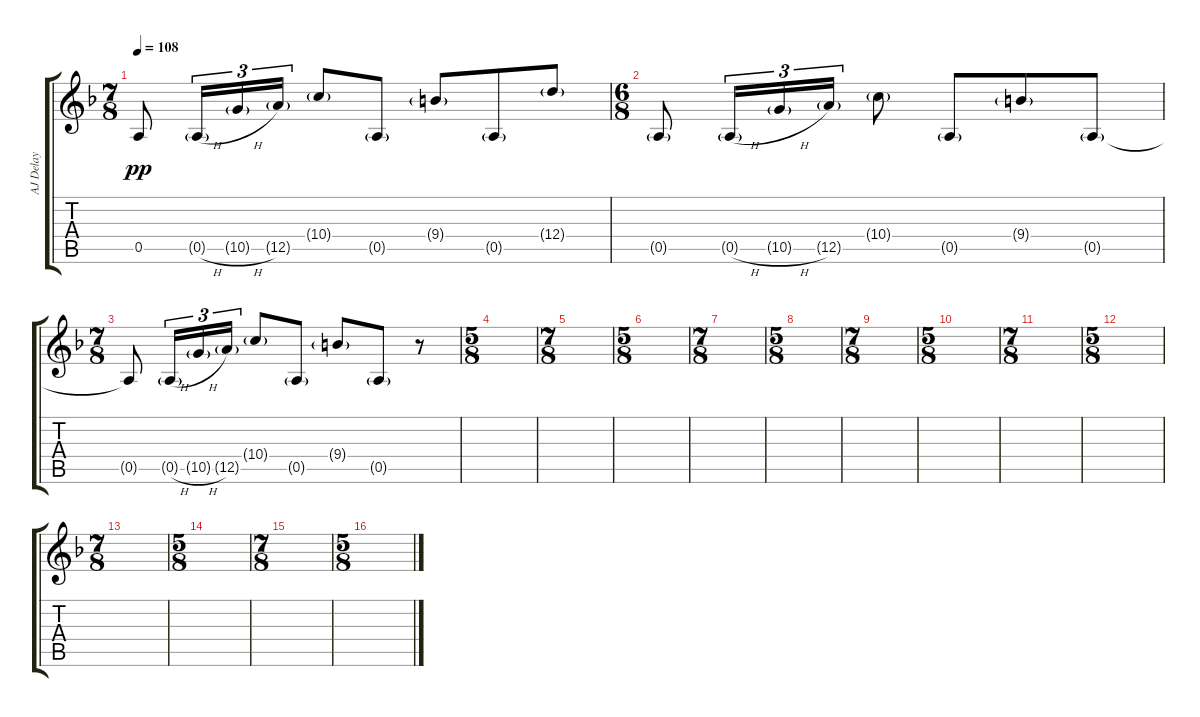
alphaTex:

\track ("AJ Delay" "AJ Delay") {instrument overdrivenguitar}
\staff {score tabs}
\tuning (E4 B3 G3 D3 A2 D2) {hide}
\ts (7 8)
\tempo 108
\clef g2
\ks dminor
0.5{t}.8{dy pp} 0.5{h g}.16{tu (3 2)} 10.5{h g}.16{tu (3 2)} 12.5{g}.16{tu (3 2)} 10.4{g}.8 0.5{g}.8 9.4{g}.8 0.5{g}.8 12.4{g}.8 |
\ts (6 8)
0.5{g}.8 0.5{h g}.16{tu (3 2)} 10.5{h g}.16{tu (3 2)} 12.5{g}.16{tu (3 2)} 10.4{g}.8 0.5{g}.8 9.4{g}.8 0.5{g}.8 |
\ts (7 8)
0.5{t}.8 0.5{h g}.16{tu (3 2)} 10.5{h g}.16{tu (3 2)} 12.5{g}.16{tu (3 2)} 10.4{g}.8 0.5{g}.8 9.4{g}.8 0.5{g}.8 r.8 |
\ts (5 8)
|
\ts (7 8)
|
\ts (5 8)
|
\ts (7 8)
|
\ts (5 8)
|
\ts (7 8)
|
\ts (5 8)
|
\ts (7 8)
|
\ts (5 8)
|
\ts (7 8)
|
\ts (5 8)
|
\ts (7 8)
|
\ts (5 8)
